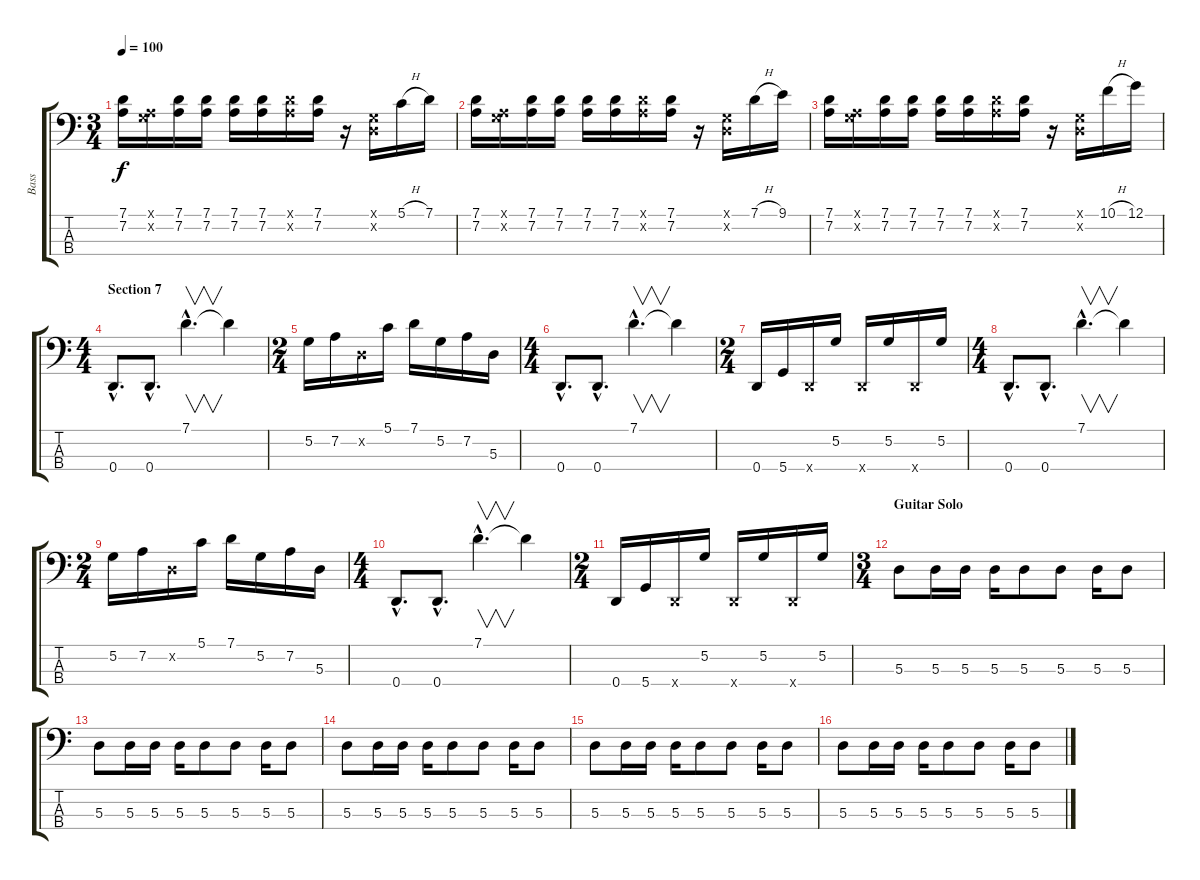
\track ("Bass" "Bass") {instrument slapbass2}
\staff {score tabs}
\tuning (G2 D2 A1 D1) {hide}
\ts (3 4)
\tempo 100
\clef f4
\ks c
(7.1 7.2).16{dy f} (0.1{x} 7.2{x}).16 (7.1 7.2).16 (7.1 7.2).16 (7.1 7.2).16 (7.1 7.2).16 (7.1{x} 7.2{x}).16 (7.1 7.2).16 r.16 (0.1{x} 0.2{x}).16 5.1{h}.16 7.1.16 |
(7.1 7.2).16 (0.1{x} 7.2{x}).16 (7.1 7.2).16 (7.1 7.2).16 (7.1 7.2).16 (7.1 7.2).16 (7.1{x} 7.2{x}).16 (7.1 7.2).16 r.16 (0.1{x} 0.2{x}).16 7.1{h}.16 9.1.16 |
(7.1 7.2).16 (0.1{x} 7.2{x}).16 (7.1 7.2).16 (7.1 7.2).16 (7.1 7.2).16 (7.1 7.2).16 (7.1{x} 7.2{x}).16 (7.1 7.2).16 r.16 (0.1{x} 0.2{x}).16 10.1{h}.16 12.1.16 |
\ts (4 4)
\section ("" "Section 7")
0.4{hac}.8{d} 0.4{hac}.8{d} 7.1{hac}.4{v d} 7.1{t}.4 |
\ts (2 4)
5.2.16 7.2.16 0.2{x}.16 5.1.16 7.1.16 5.2.16 7.2.16 5.3.16 |
\ts (4 4)
0.4{hac}.8{d} 0.4{hac}.8{d} 7.1{hac}.4{v d} 7.1{t}.4 |
\ts (2 4)
0.4.16 5.4.16 0.4{x}.16 5.2.16 0.4{x}.16 5.2.16 0.4{x}.16 5.2.16 |
\ts (4 4)
0.4{hac}.8{d} 0.4{hac}.8{d} 7.1{hac}.4{v d} 7.1{t}.4 |
\ts (2 4)
5.2.16 7.2.16 0.2{x}.16 5.1.16 7.1.16 5.2.16 7.2.16 5.3.16 |
\ts (4 4)
0.4{hac}.8{d} 0.4{hac}.8{d} 7.1{hac}.4{v d} 7.1{t}.4 |
\ts (2 4)
0.4.16 5.4.16 0.4{x}.16 5.2.16 0.4{x}.16 5.2.16 0.4{x}.16 5.2.16 |
\ts (3 4)
\section ("" "Guitar Solo")
5.3.8 5.3.16 5.3.16 5.3.16 5.3.8 5.3.8 5.3.16 5.3.8 |
5.3.8 5.3.16 5.3.16 5.3.16 5.3.8 5.3.8 5.3.16 5.3.8 |
5.3.8 5.3.16 5.3.16 5.3.16 5.3.8 5.3.8 5.3.16 5.3.8 |
5.3.8 5.3.16 5.3.16 5.3.16 5.3.8 5.3.8 5.3.16 5.3.8 |
5.3.8 5.3.16 5.3.16 5.3.16 5.3.8 5.3.8 5.3.16 5.3.8
